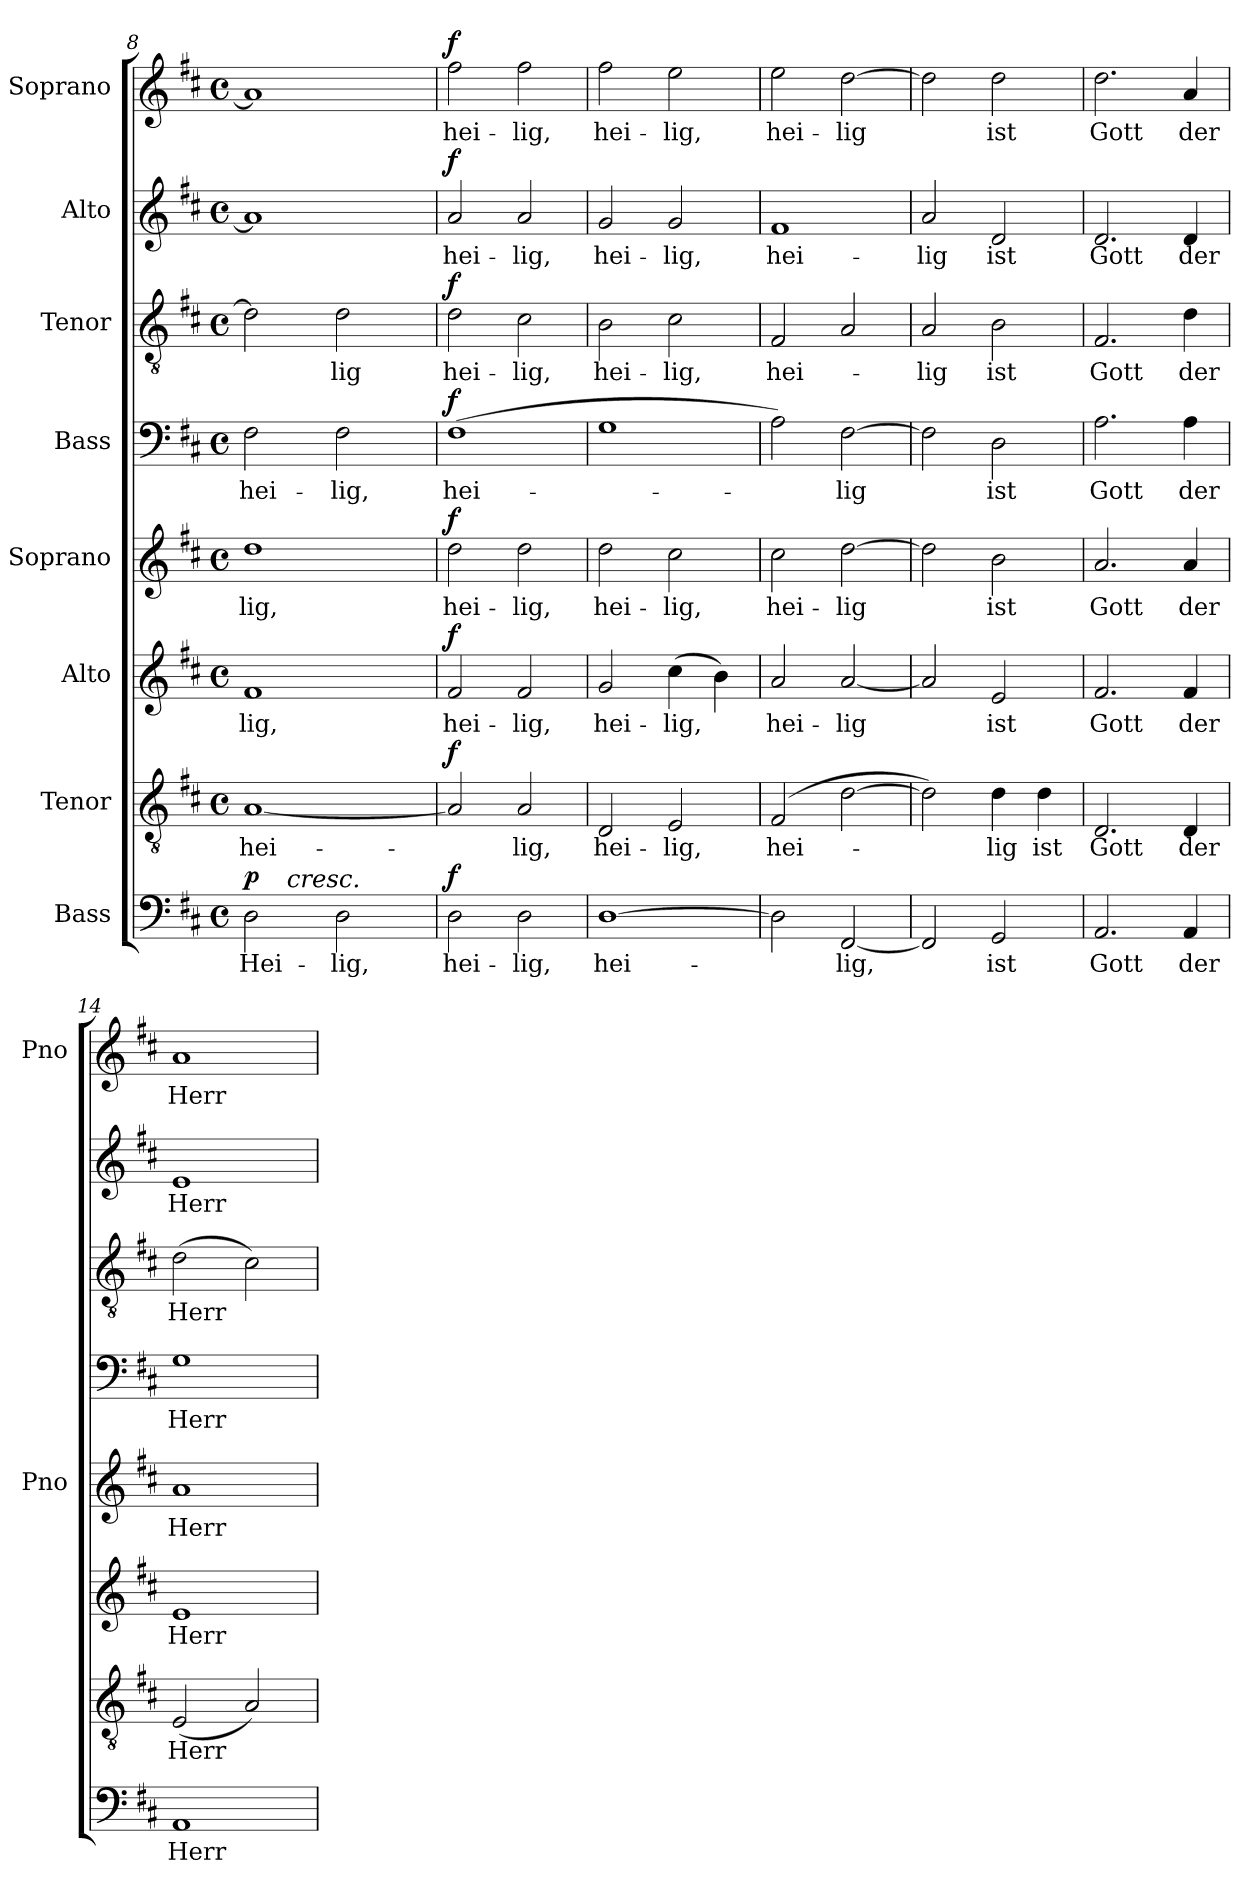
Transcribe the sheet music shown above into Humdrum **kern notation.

**kern	**text	**dynam	**kern	**text	**dynam	**kern	**text	**dynam	**kern	**text	**dynam	**kern	**text	**dynam	**kern	**text	**dynam	**kern	**text	**dynam	**kern	**text	**dynam
*part8	*part8	*part8	*part7	*part7	*part7	*part6	*part6	*part6	*part5	*part5	*part5	*part4	*part4	*part4	*part3	*part3	*part3	*part2	*part2	*part2	*part1	*part1	*part1
*staff8	*staff8	*staff8	*staff7	*staff7	*staff7	*staff6	*staff6	*staff6	*staff5	*staff5	*staff5	*staff4	*staff4	*staff4	*staff3	*staff3	*staff3	*staff2	*staff2	*staff2	*staff1	*staff1	*staff1
*I"Bass	*	*	*I"Tenor	*	*	*I"Alto	*	*	*I"Soprano	*	*	*I"Bass	*	*	*I"Tenor	*	*	*I"Alto	*	*	*I"Soprano	*	*
*	*	*	*	*	*	*	*	*	*I'Pno	*	*	*	*	*	*	*	*	*	*	*	*I'Pno	*	*
*clefF4	*	*	*clefGv2	*	*	*clefG2	*	*	*clefG2	*	*	*clefF4	*	*	*clefGv2	*	*	*clefG2	*	*	*clefG2	*	*
*k[f#c#]	*	*	*k[f#c#]	*	*	*k[f#c#]	*	*	*k[f#c#]	*	*	*k[f#c#]	*	*	*k[f#c#]	*	*	*k[f#c#]	*	*	*k[f#c#]	*	*
*D:	*	*	*D:	*	*	*D:	*	*	*D:	*	*	*D:	*	*	*D:	*	*	*D:	*	*	*D:	*	*
*M4/4	*	*	*M4/4	*	*	*M4/4	*	*	*M4/4	*	*	*M4/4	*	*	*M4/4	*	*	*M4/4	*	*	*M4/4	*	*
*met(c)	*	*	*met(c)	*	*	*met(c)	*	*	*met(c)	*	*	*met(c)	*	*	*met(c)	*	*	*met(c)	*	*	*met(c)	*	*
=8	=8	=8	=8	=8	=8	=8	=8	=8	=8	=8	=8	=8	=8	=8	=8	=8	=8	=8	=8	=8	=8	=8	=8
!	!	!LO:DY:a	!	!	!	!	!	!	!	!	!	!	!	!	!	!	!	!	!	!	!	!	!
*^	*	*	*	*	*	*	*	*	*	*	*	*	*	*	*	*	*	*	*	*	*	*	*
2D\	8..ryy	Hei-	p	[1A	hei-	.	1f#	-lig,	.	1dd	-lig,	.	2F#\	hei-	.	2d\]	-­	.	1a]	.	.	1a]	.	.
!	!LO:TX:a:i:t=cresc.	!	!	!	!	!	!	!	!	!	!	!	!	!	!	!	!	!	!	!	!	!	!	!
.	2ryy	.	.	.	.	.	.	.	.	.	.	.	.	.	.	.	.	.	.	.	.	.	.	.
2D\	.	-lig,	.	.	.	.	.	.	.	.	.	.	2F#\	-lig,	.	2d\	lig	.	.	.	.	.	.	.
.	4ryy	.	.	.	.	.	.	.	.	.	.	.	.	.	.	.	.	.	.	.	.	.	.	.
.	32ryy	.	.	.	.	.	.	.	.	.	.	.	.	.	.	.	.	.	.	.	.	.	.	.
!!LO:PB:g=z
=9	=9	=9	=9	=9	=9	=9	=9	=9	=9	=9	=9	=9	=9	=9	=9	=9	=9	=9	=9	=9	=9	=9	=9	=9
!	!	!	!LO:DY:a	!	!	!LO:DY:a	!	!	!LO:DY:a	!	!	!LO:DY:a	!	!	!LO:DY:a	!	!	!LO:DY:a	!	!	!LO:DY:a	!	!	!LO:DY:a
*v	*v	*	*	*	*	*	*	*	*	*	*	*	*	*	*	*	*	*	*	*	*	*	*	*
2D\	hei-	f	2A/]	-­	f	2f#/	hei-	f	2dd\	hei-	f	(1F#	hei-	f	2d\	hei-	f	2a/	hei-	f	2ff#\	hei-	f
2D\	-lig,	.	2A/	lig,	.	2f#/	-lig,	.	2dd\	-lig,	.	.	.	.	2c#\	-lig,	.	2a/	-lig,	.	2ff#\	-lig,	.
=10	=10	=10	=10	=10	=10	=10	=10	=10	=10	=10	=10	=10	=10	=10	=10	=10	=10	=10	=10	=10	=10	=10	=10
[1D	hei-	.	2D/	hei-	.	2g/	hei-	.	2dd\	hei-	.	1G	-­-	.	2B\	hei-	.	2g/	hei-	.	2ff#\	hei-	.
.	.	.	2E/	-lig,	.	(4cc#\	-lig,	.	2cc#\	-lig,	.	.	.	.	2c#\	-lig,	.	2g/	-lig,	.	2ee\	-lig,	.
.	.	.	.	.	.	4b\)	.	.	.	.	.	.	.	.	.	.	.	.	.	.	.	.	.
=11	=11	=11	=11	=11	=11	=11	=11	=11	=11	=11	=11	=11	=11	=11	=11	=11	=11	=11	=11	=11	=11	=11	=11
2D\]	-­	.	(2F#/	hei-	.	2a/	hei-	.	2cc#\	hei-	.	2A\)	-­	.	2F#/	hei-	.	1f#	hei-	.	2ee\	hei-	.
[2FF#/	lig,	.	[2d\	.	.	[2a/	-lig	.	[2dd\	-lig	.	[2F#\	lig	.	2A/	.	.	.	.	.	[2dd\	-lig	.
=12	=12	=12	=12	=12	=12	=12	=12	=12	=12	=12	=12	=12	=12	=12	=12	=12	=12	=12	=12	=12	=12	=12	=12
2FF#/]	.	.	2d\])	-­	.	2a/]	.	.	2dd\]	.	.	2F#\]	.	.	2A/	-lig	.	2a/	-lig	.	2dd\]	.	.
2GG/	ist	.	4d\	lig	.	2e/	ist	.	2b\	ist	.	2D\	ist	.	2B\	ist	.	2d/	ist	.	2dd\	ist	.
.	.	.	4d\	ist	.	.	.	.	.	.	.	.	.	.	.	.	.	.	.	.	.	.	.
=13	=13	=13	=13	=13	=13	=13	=13	=13	=13	=13	=13	=13	=13	=13	=13	=13	=13	=13	=13	=13	=13	=13	=13
2.AA/	Gott	.	2.D/	Gott	.	2.f#/	Gott	.	2.a/	Gott	.	2.A\	Gott	.	2.F#/	Gott	.	2.d/	Gott	.	2.dd\	Gott	.
4AA/	der	.	4D/	der	.	4f#/	der	.	4a/	der	.	4A\	der	.	4d\	der	.	4d/	der	.	4a/	der	.
=14	=14	=14	=14	=14	=14	=14	=14	=14	=14	=14	=14	=14	=14	=14	=14	=14	=14	=14	=14	=14	=14	=14	=14
1AA	Herr	.	(2E/	Herr	.	1e	Herr	.	1a	Herr	.	1G	Herr	.	(2d\	Herr	.	1e	Herr	.	1a	Herr	.
.	.	.	2A/)	.	.	.	.	.	.	.	.	.	.	.	2c#\)	.	.	.	.	.	.	.	.
=	=	=	=	=	=	=	=	=	=	=	=	=	=	=	=	=	=	=	=	=	=	=	=
*-	*-	*-	*-	*-	*-	*-	*-	*-	*-	*-	*-	*-	*-	*-	*-	*-	*-	*-	*-	*-	*-	*-	*-
